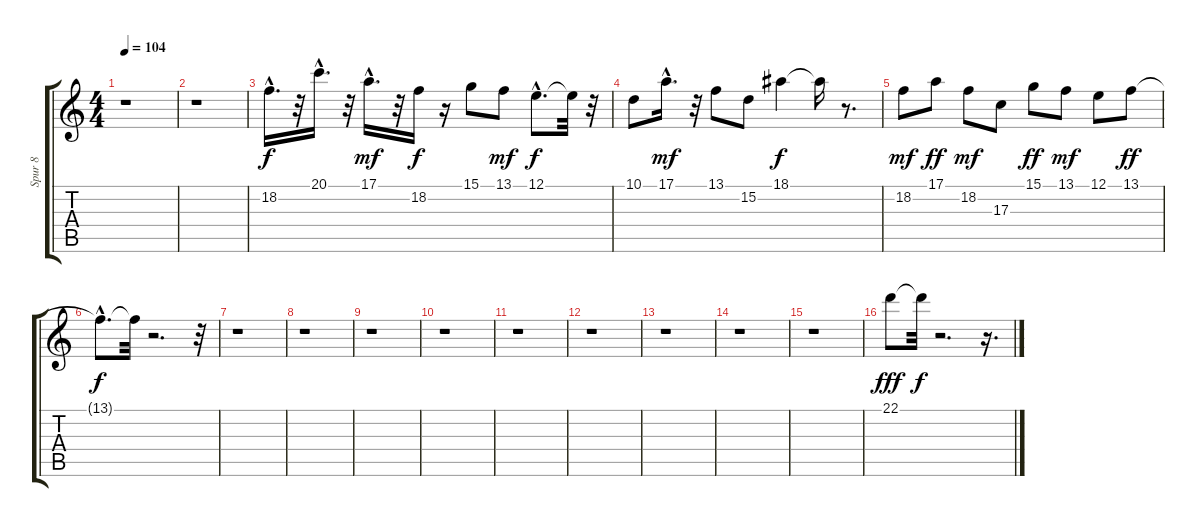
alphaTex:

\track ("Spur 8" "Spur 8") {instrument electricpiano1}
\staff {score tabs}
\tuning (E4 B3 G3 D3 A2 E2) {hide}
\ts (4 4)
\tempo 104
\clef g2
\ks c
r.1{dy f instrument electricpiano1} |
r.1 |
18.2{hac}.16{d} r.32 20.1{hac}.16{d} r.32 17.1{hac}.16{d dy mf} r.32 18.2.16{dy f} r.16 15.1.8 13.1.8{dy mf} 12.1{hac}.8{d dy f} 12.1{t}.32 r.32 |
10.1.8 17.1{hac}.16{d dy mf} r.32 13.1.8 15.2.8 18.1.4{dy f} 18.1{t}.16 r.8{d} |
18.2.8{dy mf} 17.1.8{dy ff} 18.2.8{dy mf} 17.3.8 15.1.8{dy ff} 13.1.8{dy mf} 12.1.8 13.1.8{dy ff} |
13.1{hac t}.8{d dy f} 13.1{t}.32 r.2{d} r.32 |
r.1 |
r.1 |
r.1 |
r.1 |
r.1 |
r.1 |
r.1 |
r.1 |
r.1 |
22.1.8{dy fff} 22.1{t}.32{dy f} r.2{d} r.16{d}
